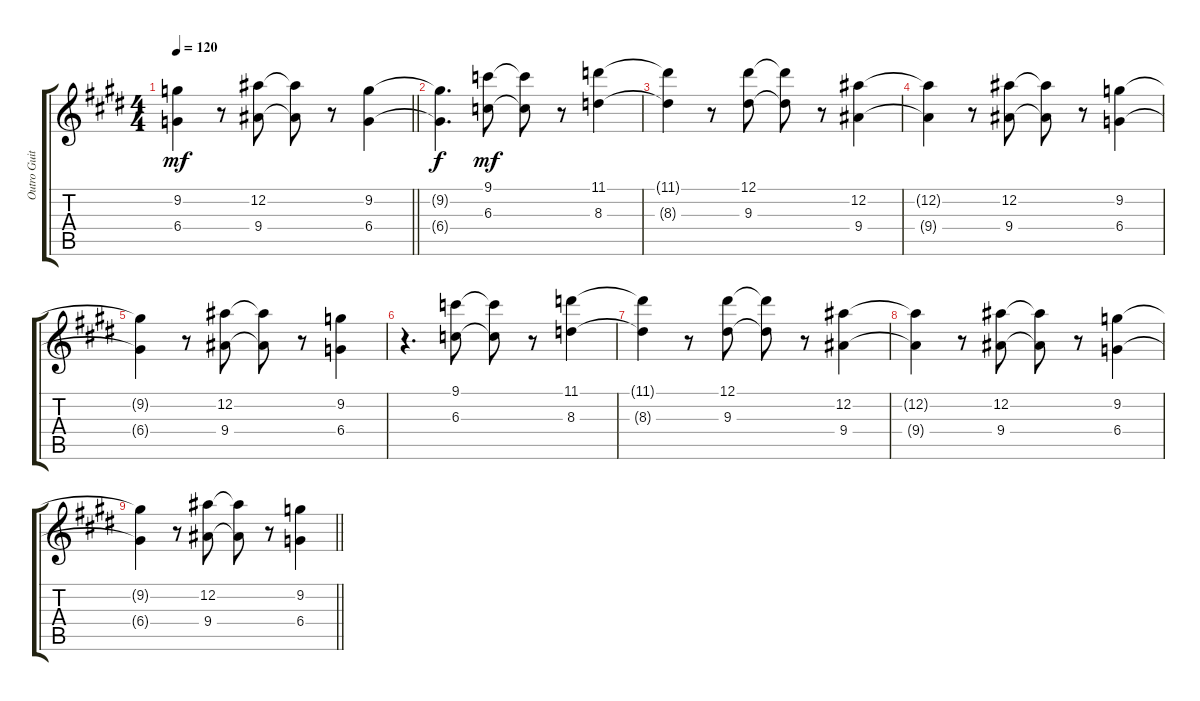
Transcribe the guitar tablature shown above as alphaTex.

\track ("Outro Guitar 1" "Outro Guit") {instrument overdrivenguitar}
\staff {score tabs}
\tuning (Eb4 Bb3 Gb3 Db3 Ab2 Eb2) {hide}
\ts (4 4)
\tempo 120
\clef g2
\barLineRight lightlight
\ks c#minor
(9.2{t} 6.4{t}).4{dy mf} r.8 (12.2 9.4).8 (12.2{t} 9.4{t}).8 r.8 (9.2 6.4).4 |
(9.2{t} 6.4{t}).4{d dy f} (9.1 6.3).8{dy mf} (9.1{t} 6.3{t}).8 r.8 (11.1 8.3).4 |
(11.1{t} 8.3{t}).4 r.8 (12.1 9.3).8 (12.1{t} 9.3{t}).8 r.8 (12.2 9.4).4 |
\ks e
(12.2{t} 9.4{t}).4 r.8 (12.2 9.4).8 (12.2{t} 9.4{t}).8 r.8 (9.2 6.4).4 |
\ks c#minor
(9.2{t} 6.4{t}).4 r.8 (12.2 9.4).8 (12.2{t} 9.4{t}).8 r.8 (9.2 6.4).4 |
r.4{d} (9.1 6.3).8 (9.1{t} 6.3{t}).8 r.8 (11.1 8.3).4 |
(11.1{t} 8.3{t}).4 r.8 (12.1 9.3).8 (12.1{t} 9.3{t}).8 r.8 (12.2 9.4).4 |
\ks e
(12.2{t} 9.4{t}).4 r.8 (12.2 9.4).8 (12.2{t} 9.4{t}).8 r.8 (9.2 6.4).4 |
\barLineRight lightlight
\ks c#minor
(9.2{t} 6.4{t}).4 r.8 (12.2 9.4).8 (12.2{t} 9.4{t}).8 r.8 (9.2 6.4).4
